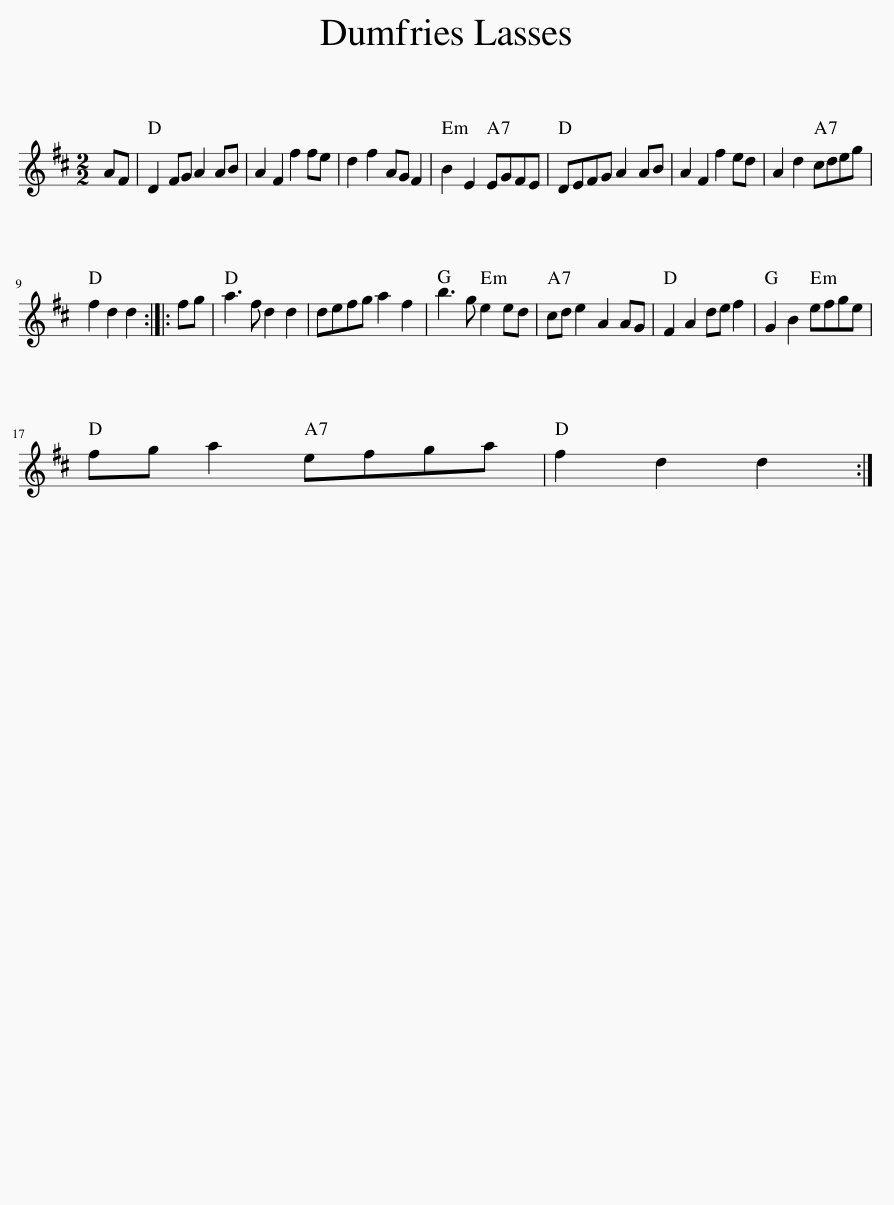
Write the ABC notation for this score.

X:1
L:1/8
M:2/2
I:linebreak $
K:D
V:1 treble
V:1
 AF | D2 FG A2 AB | A2 F2 f2 fe | d2 f2 AG F2 | B2 E2 EGFE | %5
 DEFG A2 AB | A2 F2 f2 ed | A2 d2 cdeg |$ f2 d2 d2 :: fg | %10
 a3 f d2 d2 | defg a2 f2 | b3 g e2 ed | cd e2 A2 AG | F2 A2 de f2 | %15
 G2 B2 efge |$ fg a2 efga | f2 d2 d2 :| %18
